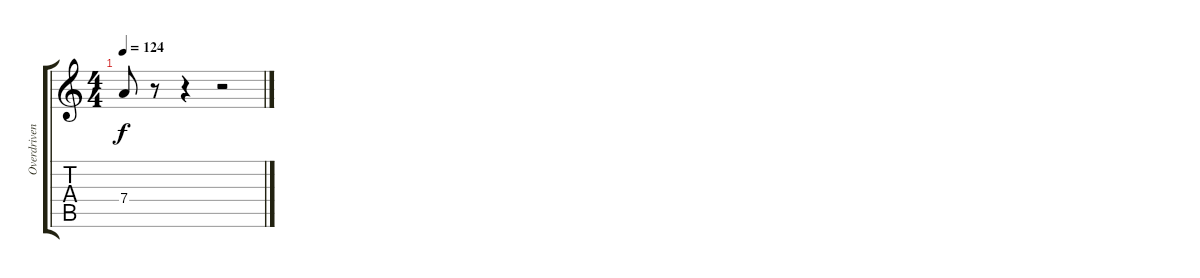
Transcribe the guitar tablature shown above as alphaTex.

\track ("Overdriven Guitar" "Overdriven") {instrument overdrivenguitar}
\staff {score tabs}
\tuning (E4 B3 G3 D3 A2 E2) {hide}
\ts (4 4)
\tempo 124
\clef g2
\ks c
7.4.8{dy f} r.8 r.4 r.2
